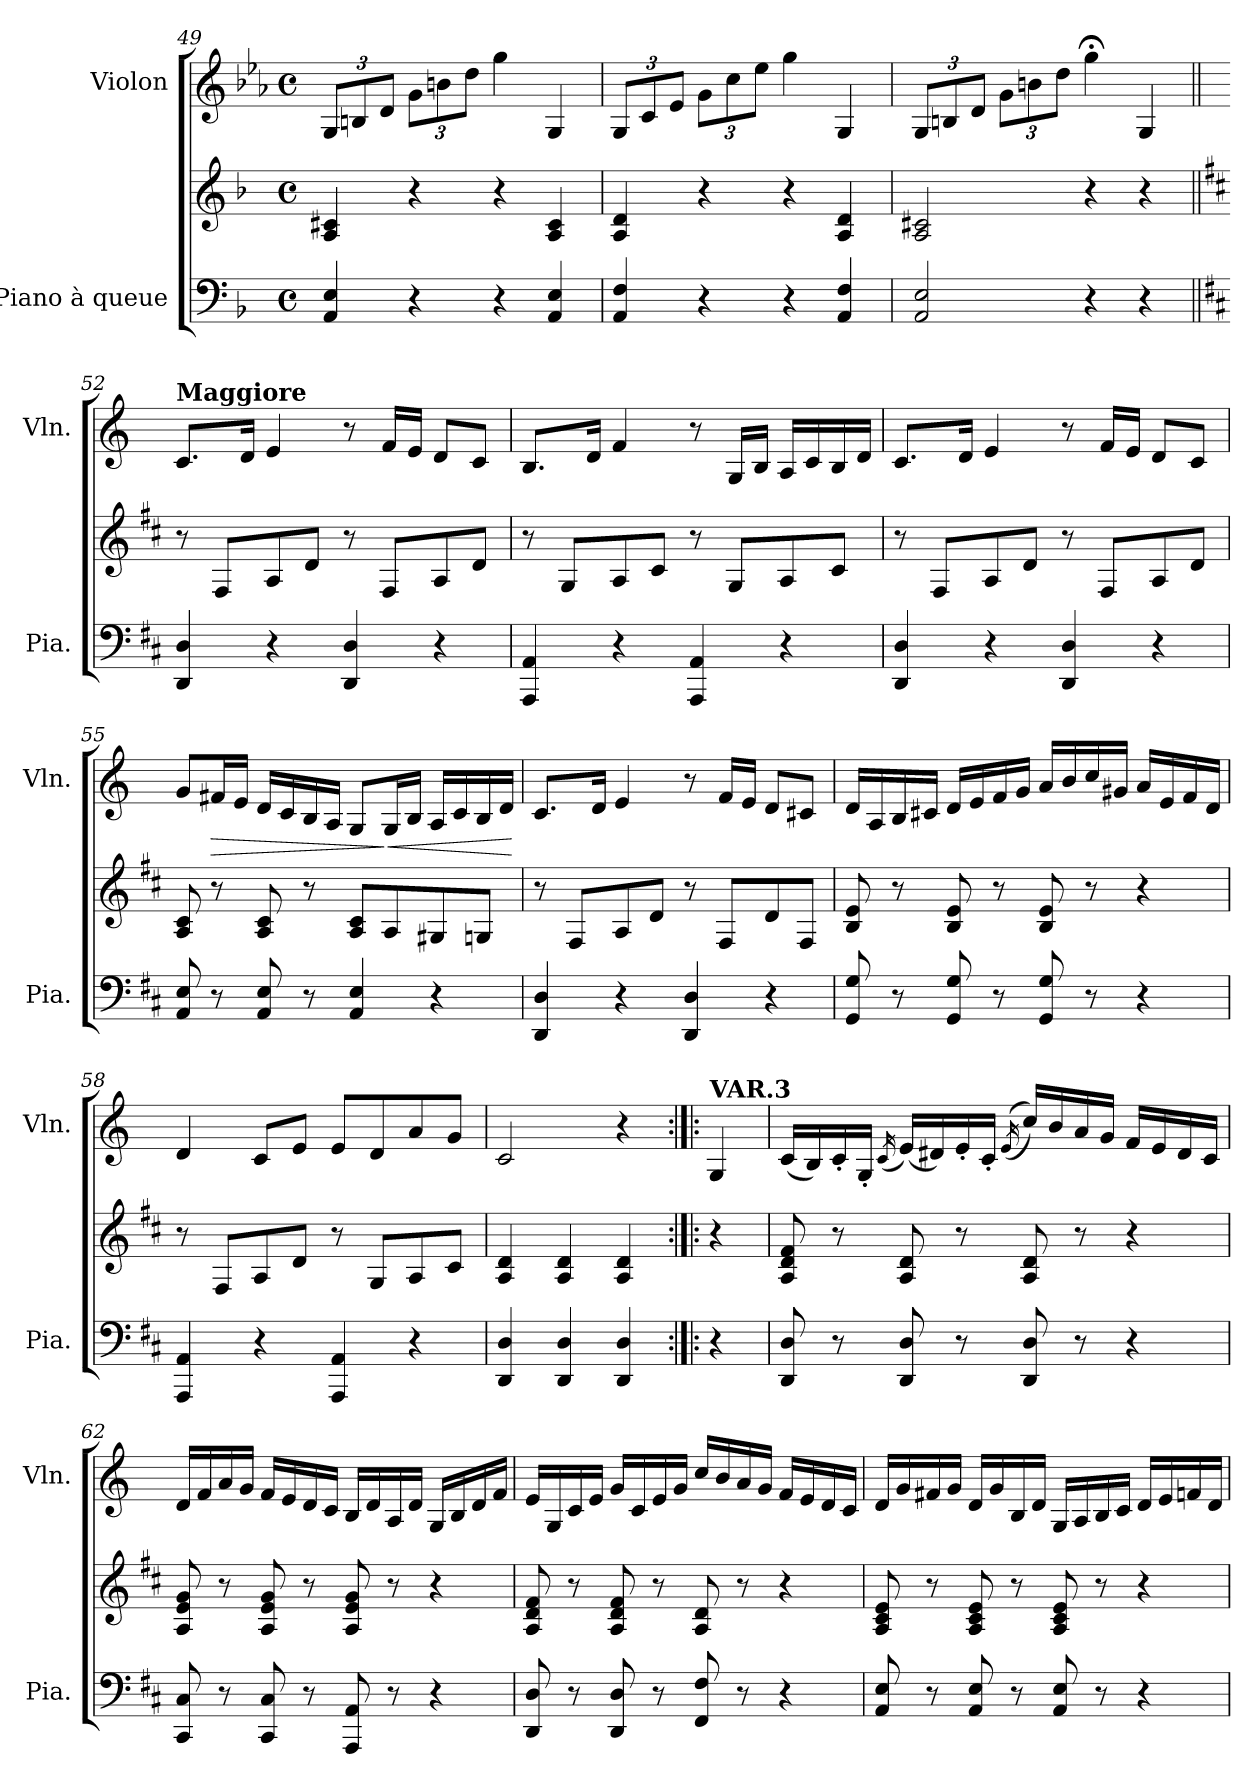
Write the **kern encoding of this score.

**kern	**kern	**kern	**dynam
*part2	*part2	*part1	*part1
*staff3	*staff2	*staff1	*staff1
*I"Piano à queue	*	*I"Violon	*
*I'Pia.	*	*I'Vln.	*
*clefF4	*clefG2	*clefG2	*
*	*	*ITrd-1c-2	*
*k[b-]	*k[b-]	*k[b-]	*
*M4/4	*M4/4	*M4/4	*
*met(c)	*met(c)	*met(c)	*
*	*	*Xbrackettup	*
=49	=49	=49	=49
4AA/ 4E/	4A/ 4c#X/	12A/L	.
.	.	12c#X/	.
.	.	12e/J	.
4r	4r	12a\L	.
.	.	12cc#X\	.
.	.	12ee\J	.
4r	4r	4aa\	.
4AA/ 4E/	4A/ 4c#/	4A/	.
=50	=50	=50	=50
4AA/ 4F/	4A/ 4d/	12A/L	.
.	.	12d/	.
.	.	12f/J	.
4r	4r	12a\L	.
.	.	12dd\	.
.	.	12ff\J	.
4r	4r	4aa\	.
4AA/ 4F/	4A/ 4d/	4A/	.
!!LO:PB:g=z
=51	=51	=51	=51
2AA/ 2E/	2A/ 2c#X/	12A/L	.
.	.	12c#X/	.
.	.	12e/J	.
.	.	12a\L	.
.	.	12cc#X\	.
.	.	12ee\J	.
*	*	*MM60	*
4r	4r	4aa;<\	.
*	*	*MM88	*
4r	4r	4A/	.
=52||	=52||	=52||	=52||
*k[f#c#]	*k[f#c#]	*k[f#c#]	*
!	!	!LO:TX:a:B:t=Maggiore	!
4DD/ 4D/	8r	8.d/L	.
.	8F#/L	.	.
.	.	16e/Jk	.
4r	8A/	4f#/	.
.	8d/J	.	.
4DD/ 4D/	8r	8r	.
.	8F#/L	16g/LL	.
.	.	16f#/JJ	.
4r	8A/	8e/L	.
.	8d/J	8d/J	.
=53	=53	=53	=53
4AAA/ 4AA/	8r	8.c#/L	.
.	8G/L	.	.
.	.	16e/Jk	.
4r	8A/	4g/	.
.	8c#/J	.	.
4AAA/ 4AA/	8r	8r	.
.	8G/L	16A/LL	.
.	.	16c#/JJ	.
4r	8A/	16B/LL	.
.	.	16d/	.
.	8c#/J	16c#/	.
.	.	16e/JJ	.
!!LO:LB:g=z
=54	=54	=54	=54
4DD/ 4D/	8r	8.d/L	.
.	8F#/L	.	.
.	.	16e/Jk	.
4r	8A/	4f#/	.
.	8d/J	.	.
4DD/ 4D/	8r	8r	.
.	8F#/L	16g/LL	.
.	.	16f#/JJ	.
4r	8A/	8e/L	.
.	8d/J	8d/J	.
=55	=55	=55	=55
8AA/ 8E/	8A/ 8c#/	8a/L	.
!	!	!	!LO:HP:b
8r	8r	16g#X/L	>
.	.	16f#/JJ	.
8AA/ 8E/	8A/ 8c#/	16e/LL	.
.	.	16d/	.
8r	8r	16c#/	.
.	.	16B/JJ	.
4AA/ 4E/	8A/ 8c#/L	8A/L	.
!	!	!	!LO:HP:n=1:b
.	8A/	16A/L	] <
.	.	16c#/JJ	.
4r	8G#X/	16B/LL	.
.	.	16d/	.
.	8Gn/J	16c#/	.
.	.	16e/JJ	.
.	.	.	[
=56	=56	=56	=56
4DD/ 4D/	8r	8.d/L	.
.	8F#/L	.	.
.	.	16e/Jk	.
4r	8A/	4f#/	.
.	8d/J	.	.
4DD/ 4D/	8r	8r	.
.	8F#/L	16g/LL	.
.	.	16f#/JJ	.
4r	8d/	8e/L	.
.	8F#/J	8d#X/J	.
!!LO:LB:g=z
=57	=57	=57	=57
8GG/ 8G/	8B/ 8e/	16e/LL	.
.	.	16B/	.
8r	8r	16c#/	.
.	.	16d#X/JJ	.
8GG/ 8G/	8B/ 8e/	16e/LL	.
.	.	16f#/	.
8r	8r	16g/	.
.	.	16a/JJ	.
8GG/ 8G/	8B/ 8e/	16b/LL	.
.	.	16cc#/	.
8r	8r	16dd/	.
.	.	16a#X/JJ	.
4r	4r	16b/LL	.
.	.	16f#/	.
.	.	16g/	.
.	.	16e/JJ	.
=58	=58	=58	=58
4AAA/ 4AA/	8r	4e/	.
.	8F#/L	.	.
4r	8A/	8d/L	.
.	8d/J	8f#/J	.
4AAA/ 4AA/	8r	8f#/L	.
.	8G/L	8e/	.
4r	8A/	8b/	.
.	8c#/J	8a/J	.
=59	=59	=59	=59
4DD/ 4D/	4A/ 4d/	2d/	.
4DD/ 4D/	4A/ 4d/	.	.
4DD/ 4D/	4A/ 4d/	4r	.
!!LO:LB:g=z
=60:|!|:	=60:|!|:	=60:|!|:	=60:|!|:
*	*	*MM92	*
!	!	!LO:TX:a:B:t=VAR.3	!
4r	4r	4A/	.
=61	=61	=61	=61
8DD/ 8D/	8A/ 8d/ 8f#/	(16d/LL	.
.	.	16c#/)	.
8r	8r	16d'/	.
.	.	16A'/JJ	.
.	.	(16qd/	.
8DD/ 8D/	8A/ 8d/	(16f#/LL)	.
.	.	16e#X/)	.
8r	8r	16f#'/	.
.	.	16d'/JJ	.
.	.	((16qf#/	.
8DD/ 8D/	8A/ 8d/	16dd/LL))	.
.	.	16cc#/	.
8r	8r	16b/	.
.	.	16a/JJ	.
4r	4r	16g/LL	.
.	.	16f#/	.
.	.	16e#/	.
.	.	16d/JJ	.
=62	=62	=62	=62
8CC#/ 8C#/	8A/ 8e/ 8g/	16e/LL	.
.	.	16g/	.
8r	8r	16b/	.
.	.	16a/JJ	.
8CC#/ 8C#/	8A/ 8e/ 8g/	16g/LL	.
.	.	16f#/	.
8r	8r	16e/	.
.	.	16d/JJ	.
8AAA/ 8AA/	8A/ 8e/ 8g/	16c#/LL	.
.	.	16e/	.
8r	8r	16B/	.
.	.	16e/JJ	.
4r	4r	16A/LL	.
.	.	16c#/	.
.	.	16e/	.
.	.	16g/JJ	.
!!LO:PB:g=z
=63	=63	=63	=63
8DD/ 8D/	8A/ 8d/ 8f#/	16f#/LL	.
.	.	16A/	.
8r	8r	16d/	.
.	.	16f#/JJ	.
8DD/ 8D/	8A/ 8d/ 8f#/	16a/LL	.
.	.	16d/	.
8r	8r	16f#/	.
.	.	16a/JJ	.
8FF#/ 8F#/	8A/ 8d/	16dd/LL	.
.	.	16cc#/	.
8r	8r	16b/	.
.	.	16a/JJ	.
4r	4r	16g/LL	.
.	.	16f#/	.
.	.	16e/	.
.	.	16d/JJ	.
=64	=64	=64	=64
8AA/ 8E/	8A/ 8c#/ 8e/	16e/LL	.
.	.	16a/	.
8r	8r	16g#X/	.
.	.	16a/JJ	.
8AA/ 8E/	8A/ 8c#/ 8e/	16e/LL	.
.	.	16a/	.
8r	8r	16c#/	.
.	.	16e/JJ	.
8AA/ 8E/	8A/ 8c#/ 8e/	16A/LL	.
.	.	16B/	.
8r	8r	16c#/	.
.	.	16d/JJ	.
4r	4r	16e/LL	.
.	.	16f#/	.
.	.	16gn/	.
.	.	16e/JJ	.
=	=	=	=
*-	*-	*-	*-
